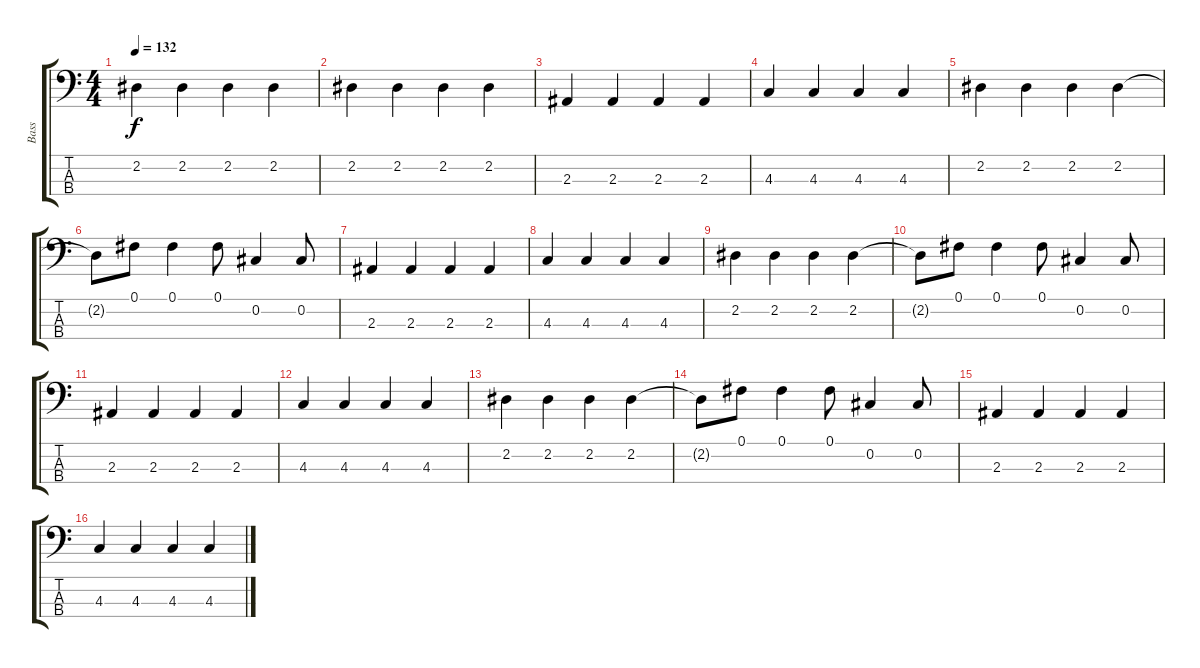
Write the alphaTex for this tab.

\track ("Bass" "Bass") {instrument electricbassfinger}
\staff {score tabs}
\tuning (Gb2 Db2 Ab1 Eb1) {hide}
\ts (4 4)
\tempo 132
\clef f4
\ks c
2.2{t}.4{dy f} 2.2.4 2.2.4 2.2.4 |
2.2.4 2.2.4 2.2.4 2.2.4 |
2.3.4 2.3.4 2.3.4 2.3.4 |
4.3.4 4.3.4 4.3.4 4.3.4 |
2.2.4 2.2.4 2.2.4 2.2.4 |
2.2{t}.8 0.1.8 0.1.4 0.1.8 0.2.4 0.2.8 |
2.3.4 2.3.4 2.3.4 2.3.4 |
4.3.4 4.3.4 4.3.4 4.3.4 |
2.2.4 2.2.4 2.2.4 2.2.4 |
2.2{t}.8 0.1.8 0.1.4 0.1.8 0.2.4 0.2.8 |
2.3.4 2.3.4 2.3.4 2.3.4 |
4.3.4 4.3.4 4.3.4 4.3.4 |
2.2.4 2.2.4 2.2.4 2.2.4 |
2.2{t}.8 0.1.8 0.1.4 0.1.8 0.2.4 0.2.8 |
2.3.4 2.3.4 2.3.4 2.3.4 |
4.3.4 4.3.4 4.3.4 4.3.4
